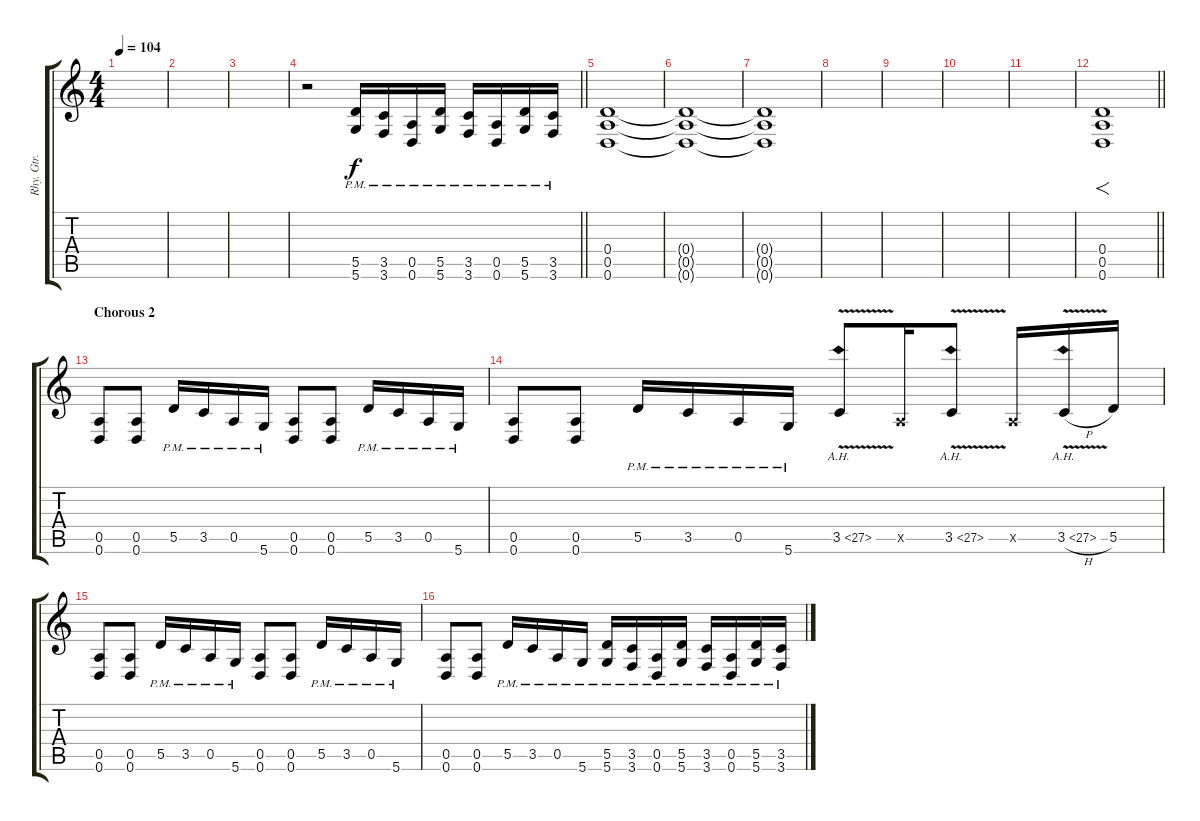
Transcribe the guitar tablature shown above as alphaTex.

\track ("Rhy. Gtr. 1" "Rhy. Gtr. ") {instrument distortionguitar}
\staff {score tabs}
\tuning (E4 B3 G3 D3 A2 D2) {hide}
\ts (4 4)
\tempo 104
\clef g2
\ks c
|
|
|
\barLineRight lightlight
r.2 (5.5{pm} 5.6{pm}).16 (3.5{pm} 3.6{pm}).16 (0.5{pm} 0.6{pm}).16 (5.5{pm} 5.6{pm}).16 (3.5{pm} 3.6{pm}).16 (0.5{pm} 0.6{pm}).16 (5.5{pm} 5.6{pm}).16 (3.5{pm} 3.6{pm}).16 |
(0.4 0.5 0.6).1 |
(0.4{t} 0.5{t} 0.6{t}).1 |
(0.4{t} 0.5{t} 0.6{t}).1 |
|
|
|
|
\barLineRight lightlight
(0.4 0.5 0.6).1{f} |
\section ("" "Chorous 2")
(0.5 0.6).8 (0.5 0.6).8 5.5{pm}.16 3.5{pm}.16 0.5{pm}.16 5.6{pm}.16 (0.5 0.6).8 (0.5 0.6).8 5.5{pm}.16 3.5{pm}.16 0.5{pm}.16 5.6{pm}.16 |
(0.5 0.6).8 (0.5 0.6).8 5.5{pm}.16 3.5{pm}.16 0.5{pm}.16 5.6{pm}.16 3.5{ah 24 v}.8 0.5{x}.16 3.5{ah 24 v}.8 0.5{x}.16 3.5{ah 24 v h}.16 5.5.16 |
(0.5 0.6).8 (0.5 0.6).8 5.5{pm}.16 3.5{pm}.16 0.5{pm}.16 5.6{pm}.16 (0.5 0.6).8 (0.5 0.6).8 5.5{pm}.16 3.5{pm}.16 0.5{pm}.16 5.6{pm}.16 |
(0.5 0.6).8 (0.5 0.6).8 5.5{pm}.16 3.5{pm}.16 0.5{pm}.16 5.6{pm}.16 (5.5{pm} 5.6{pm}).16 (3.5{pm} 3.6{pm}).16 (0.5{pm} 0.6{pm}).16 (5.5{pm} 5.6{pm}).16 (3.5{pm} 3.6{pm}).16 (0.5{pm} 0.6{pm}).16 (5.5{pm} 5.6{pm}).16 (3.5{pm} 3.6{pm}).16
